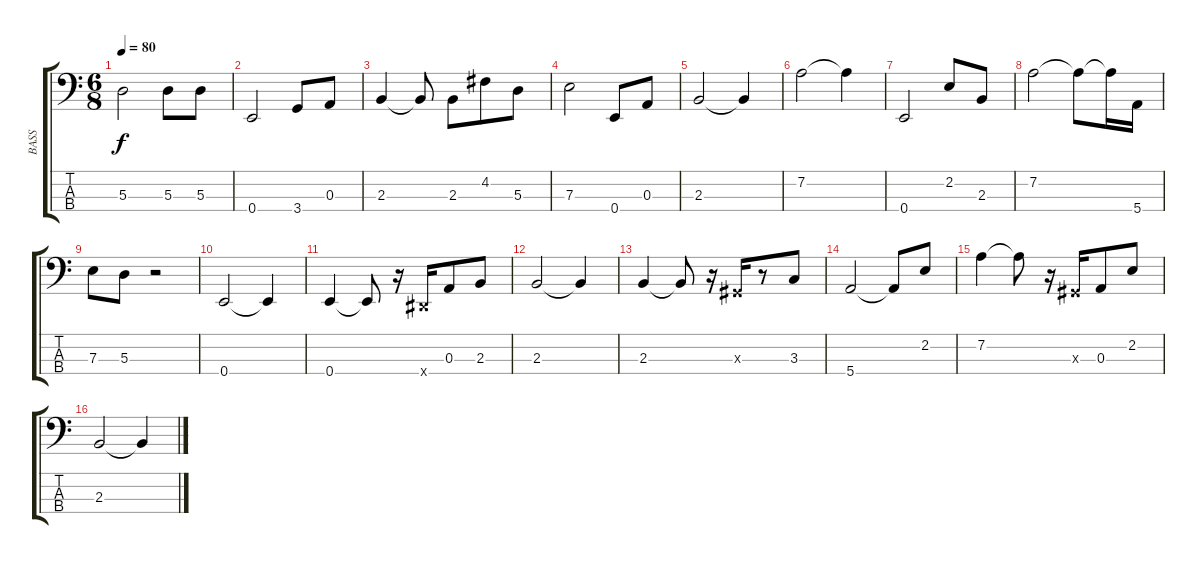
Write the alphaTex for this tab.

\track ("BASS" "BASS") {instrument electricbassfinger}
\staff {score tabs}
\tuning (G2 D2 A1 E1) {hide}
\ts (6 8)
\tempo 80
\clef f4
\ks c
5.3.2{dy f} 5.3.8 5.3.8 |
0.4.2 3.4.8 0.3.8 |
2.3.4 2.3{t}.8 2.3.8 4.2.8 5.3.8 |
7.3.2 0.4.8 0.3.8 |
2.3.2 2.3{t}.4 |
7.2.2 7.2{t}.4 |
0.4.2 2.2.8 2.3.8 |
7.2.2 7.2{t}.8 7.2{t}.16 5.4.16 |
7.3.8 5.3.8 r.2 |
0.4.2 0.4{t}.4 |
0.4.4 0.4{t}.8 r.16 -1.4{x}.16 0.3.8 2.3.8 |
2.3.2 2.3{t}.4 |
2.3.4 2.3{t}.8 r.16 -1.3{x}.16 r.8 3.3.8 |
5.4.2 5.4{t}.8 2.2.8 |
7.2.4 7.2{t}.8 r.16 -1.3{x}.16 0.3.8 2.2.8 |
2.3.2 2.3{t}.4
